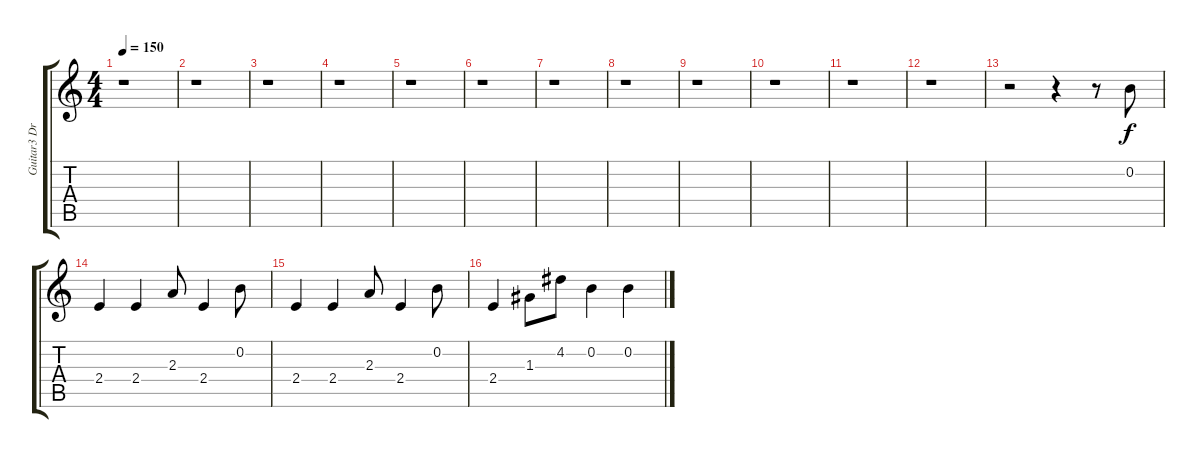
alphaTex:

\track ("Guitar3 Dropped D" "Guitar3 Dr") {instrument distortionguitar}
\staff {score tabs}
\tuning (E4 B3 G3 D3 A2 D2) {hide}
\ts (4 4)
\tempo 150
\clef g2
\ks c
r.1{dy f} |
r.1 |
r.1 |
r.1 |
r.1 |
r.1 |
r.1 |
r.1 |
r.1 |
r.1 |
r.1 |
r.1 |
r.2 r.4 r.8 0.2.8 |
2.4.4 2.4.4 2.3.8 2.4.4 0.2.8 |
2.4.4 2.4.4 2.3.8 2.4.4 0.2.8 |
2.4.4 1.3.8 4.2.8 0.2.4 0.2.4
